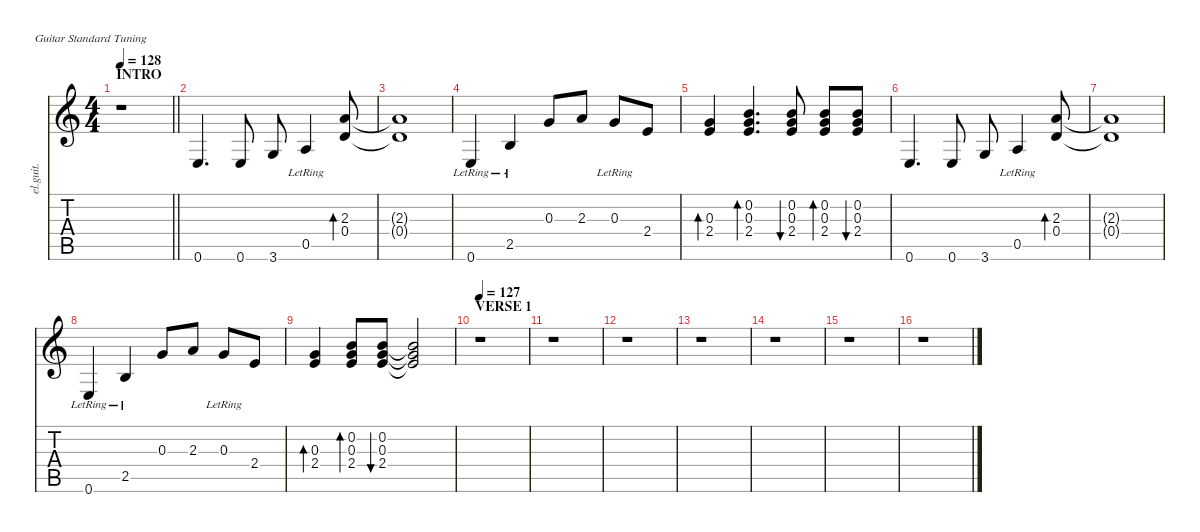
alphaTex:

\defaultSystemsLayout 4
\hideDynamics
\bracketExtendMode nobrackets
\otherSystemsTrackNameOrientation horizontal
\track ("Gtr.2" "el.guit.") {defaultSystemsLayout 8 instrument electricguitarclean}
\staff {score tabs}
\tuning (E4 B3 G3 D3 A2 E2)
\ts (4 4)
\section ("" "INTRO")
\tempo 128
\clef g2
\barLineRight lightlight
\ks c
r.1{dy mf instrument electricguitarclean beam Down} |
0.6.4{d beam Up} 0.6.8{dy f beam Up} 3.6.8{beam Up} 0.5{lr}.4{dy mf beam Up} (2.3 0.4).8{bd 60 dy fff beam Up} |
(2.3{t} 0.4{t}).1{dy f beam Up} |
0.6{lr}.4{dy fff beam Up} 2.5{lr}.4{dy mf beam Up} 0.3.8{dy ff beam Up} 2.3.8{dy f beam Up} 0.3{lr}.8{dy mf beam Up} 2.4.8{beam Up} |
(0.3 2.4).4{bd 120 beam Up} (0.2 0.3 2.4).4{d bd 60 dy ff beam Up} (0.2 0.3 2.4).8{bu 30 dy f beam Up} (0.2 0.3 2.4).8{bd 30 dy mf beam Up} (0.2 0.3 2.4).8{bu 30 beam Up} |
0.6.4{d dy fff beam Up} 0.6.8{dy mf beam Up} 3.6.8{beam Up} 0.5{lr}.4{dy mp beam Up} (2.3 0.4).8{bd 60 dy ff beam Up} |
(2.3{t} 0.4{t}).1{dy f beam Up} |
0.6{lr}.4{dy mf beam Up} 2.5{lr}.4{dy mp beam Up} 0.3.8{dy ff beam Up} 2.3.8{dy f beam Up} 0.3{lr}.8{dy mf beam Up} 2.4.8{beam Up} |
(0.3 2.4).4{bd 120 beam Up} (0.2 0.3 2.4).8{bd 60 beam Up} (0.2 0.3 2.4).8{bu 30 dy f beam Up} (0.2{t} 0.3{t} 2.4{t}).2{beam Up} |
\section ("" "VERSE 1")
\tempo 127
r.1{beam Down} |
r.1{beam Down} |
r.1{beam Down} |
r.1{beam Down} |
r.1{beam Down} |
r.1{beam Down} |
r.1{beam Down}
